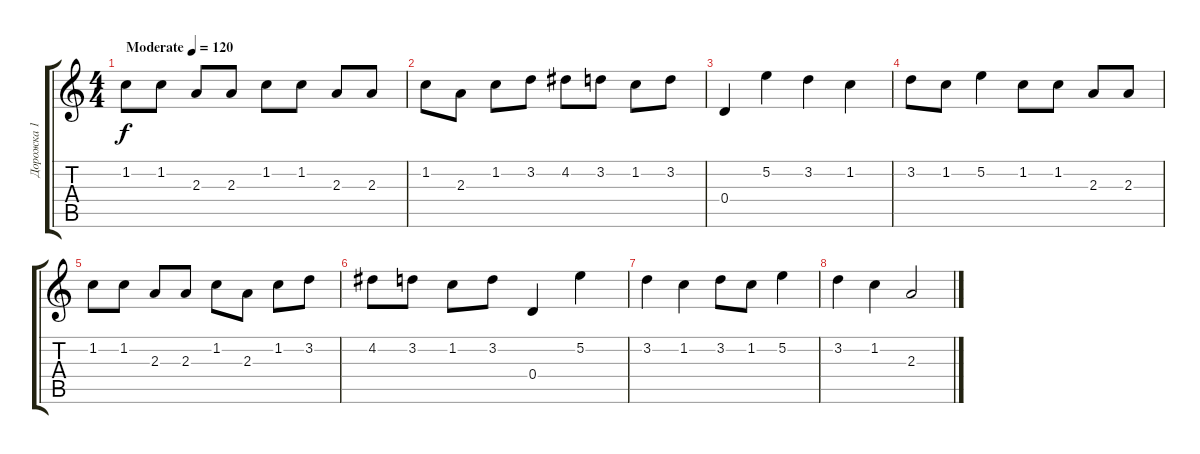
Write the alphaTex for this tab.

\track ("Дорожка 1" "Дорожка 1") {instrument acousticguitarsteel}
\staff {score tabs}
\tuning (E4 B3 G3 D3 A2 E2) {hide}
\ts (4 4)
\tempo (120 "Moderate")
\clef g2
\ks c
1.2.8{dy f instrument acousticguitarsteel} 1.2.8 2.3.8 2.3.8 1.2.8 1.2.8 2.3.8 2.3.8 |
1.2.8 2.3.8 1.2.8 3.2.8 4.2.8 3.2.8 1.2.8 3.2.8 |
0.4.4 5.2.4 3.2.4 1.2.4 |
3.2.8 1.2.8 5.2.4 1.2.8 1.2.8 2.3.8 2.3.8 |
1.2.8 1.2.8 2.3.8 2.3.8 1.2.8 2.3.8 1.2.8 3.2.8 |
4.2.8 3.2.8 1.2.8 3.2.8 0.4.4 5.2.4 |
3.2.4 1.2.4 3.2.8 1.2.8 5.2.4 |
3.2.4 1.2.4 2.3.2
